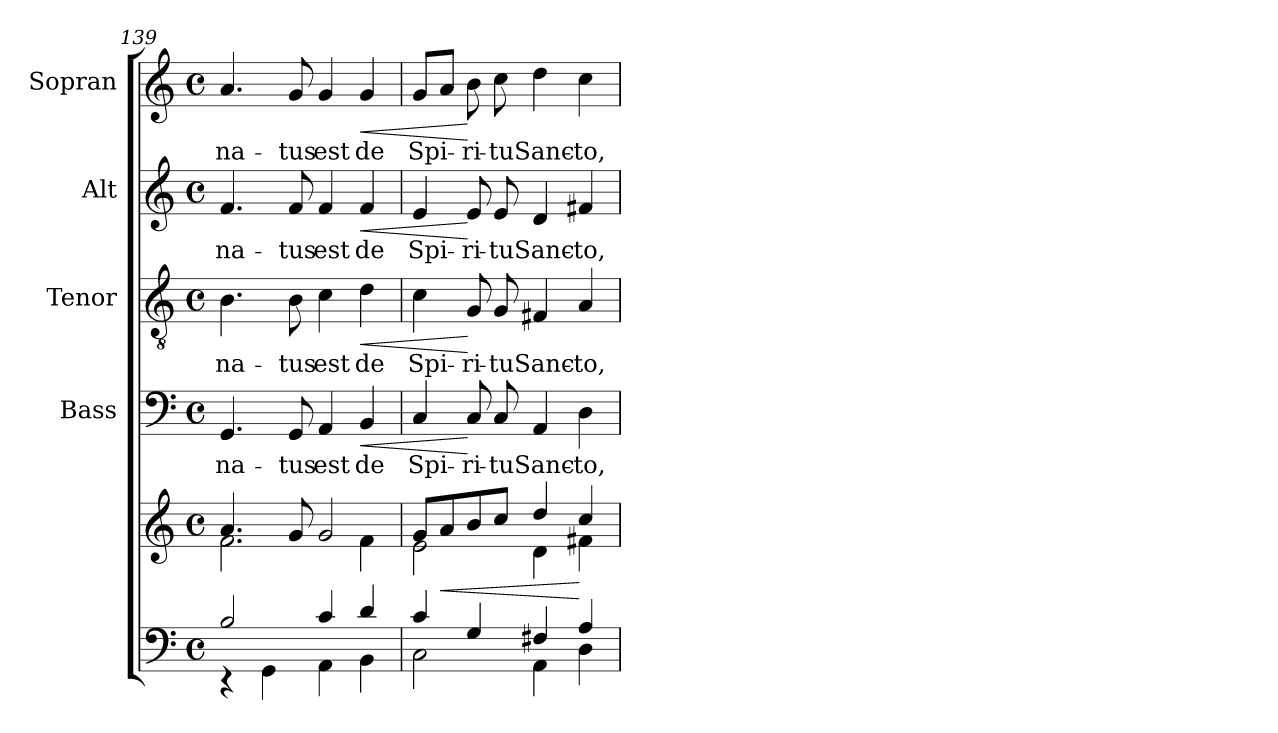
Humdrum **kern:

**kern	**kern	**dynam	**kern	**text	**dynam	**kern	**text	**dynam	**kern	**text	**dynam	**kern	**text	**dynam
*part5	*part5	*part5	*part4	*part4	*part4	*part3	*part3	*part3	*part2	*part2	*part2	*part1	*part1	*part1
*staff6	*staff5	*staff5/6	*staff4	*staff4	*staff4	*staff3	*staff3	*staff3	*staff2	*staff2	*staff2	*staff1	*staff1	*staff1
*	*	*	*I"Bass	*	*	*I"Tenor	*	*	*I"Alt	*	*	*I"Sopran	*	*
*	*	*	*I'B.	*	*	*I'T.	*	*	*I'A.	*	*	*I'S.	*	*
*clefF4	*clefG2	*	*clefF4	*	*	*clefGv2	*	*	*clefG2	*	*	*clefG2	*	*
*k[]	*k[]	*	*k[]	*	*	*k[]	*	*	*k[]	*	*	*k[]	*	*
*C:	*C:	*	*C:	*	*	*C:	*	*	*C:	*	*	*C:	*	*
*M4/4	*M4/4	*	*M4/4	*	*	*M4/4	*	*	*M4/4	*	*	*M4/4	*	*
*met(c)	*met(c)	*	*met(c)	*	*	*met(c)	*	*	*met(c)	*	*	*met(c)	*	*
=139	=139	=139	=139	=139	=139	=139	=139	=139	=139	=139	=139	=139	=139	=139
*^	*^	*	*	*	*	*	*	*	*	*	*	*	*	*
!	!	!	!	!	!	!LO:LY:b	!	!	!LO:LY:b	!	!	!LO:LY:b	!	!	!LO:LY:b	!
2B/	4r	4.a/	2.f\	.	4.GG/	-na-	.	4.B\	-na-	.	4.f/	-na-	.	4.a/	-na-	.
.	4GG\	.	.	.	.	.	.	.	.	.	.	.	.	.	.	.
!	!	!	!	!	!	!LO:LY:b	!	!	!LO:LY:b	!	!	!LO:LY:b	!	!	!LO:LY:b	!
.	.	8g/	.	.	8GG/	-tus	.	8B\	-tus	.	8f/	-tus	.	8g/	-tus	.
!	!	!	!	!	!	!LO:LY:b	!	!	!LO:LY:b	!	!	!LO:LY:b	!	!	!LO:LY:b	!
4c/	4AA\	2g/	.	.	4AA/	est	.	4c\	est	.	4f/	est	.	4g/	est	.
!	!	!	!	!	!	!LO:LY:b	!LO:HP:b	!	!LO:LY:b	!LO:HP:b	!	!LO:LY:b	!LO:HP:b	!	!LO:LY:b	!LO:HP:b
4d/	4BB\	.	4f\	.	4BB/	de	<	4d\	de	<	4f/	de	<	4g/	de	<
=140	=140	=140	=140	=140	=140	=140	=140	=140	=140	=140	=140	=140	=140	=140	=140	=140
!	!	!	!	!	!	!LO:LY:b	!	!	!LO:LY:b	!	!	!LO:LY:b	!	!	!LO:LY:b	!
4c/	2C\	8g/L	2e\	.	4C/	Spi-	.	4c\	Spi-	.	4e/	Spi-	.	8g/L	Spi-	.
!	!	!	!	!LO:HP:b	!	!	!	!	!	!	!	!	!	!	!	!
.	.	8a/	.	<	.	.	.	.	.	.	.	.	.	8a/J	.	.
!	!	!	!	!	!	!LO:LY:b	!	!	!LO:LY:b	!	!	!LO:LY:b	!	!	!LO:LY:b	!
4G/	.	8b/	.	.	8C/	-ri-	[	8G/	-ri-	[	8e/	-ri-	[	8b\	-ri-	[
!	!	!	!	!	!	!LO:LY:b	!	!	!LO:LY:b	!	!	!LO:LY:b	!	!	!LO:LY:b	!
.	.	8cc/J	.	.	8C/	-tu	.	8G/	-tu	.	8e/	-tu	.	8cc\	-tu	.
!	!	!	!	!	!	!LO:LY:b	!	!	!LO:LY:b	!	!	!LO:LY:b	!	!	!LO:LY:b	!
4F#X/	4AA\	4dd/	4d\	.	4AA/	Sanc-	.	4F#X/	Sanc-	.	4d/	Sanc-	.	4dd\	Sanc-	.
!	!	!	!	!	!	!LO:LY:b	!	!	!LO:LY:b	!	!	!LO:LY:b	!	!	!LO:LY:b	!
4A/	4D\	4cc/	4f#X\	[	4D\	-to,	.	4A/	-to,	.	4f#X/	-to,	.	4cc\	-to,	.
*v	*v	*	*	*	*	*	*	*	*	*	*	*	*	*	*	*
*	*v	*v	*	*	*	*	*	*	*	*	*	*	*	*	*
=	=	=	=	=	=	=	=	=	=	=	=	=	=	=
*-	*-	*-	*-	*-	*-	*-	*-	*-	*-	*-	*-	*-	*-	*-
